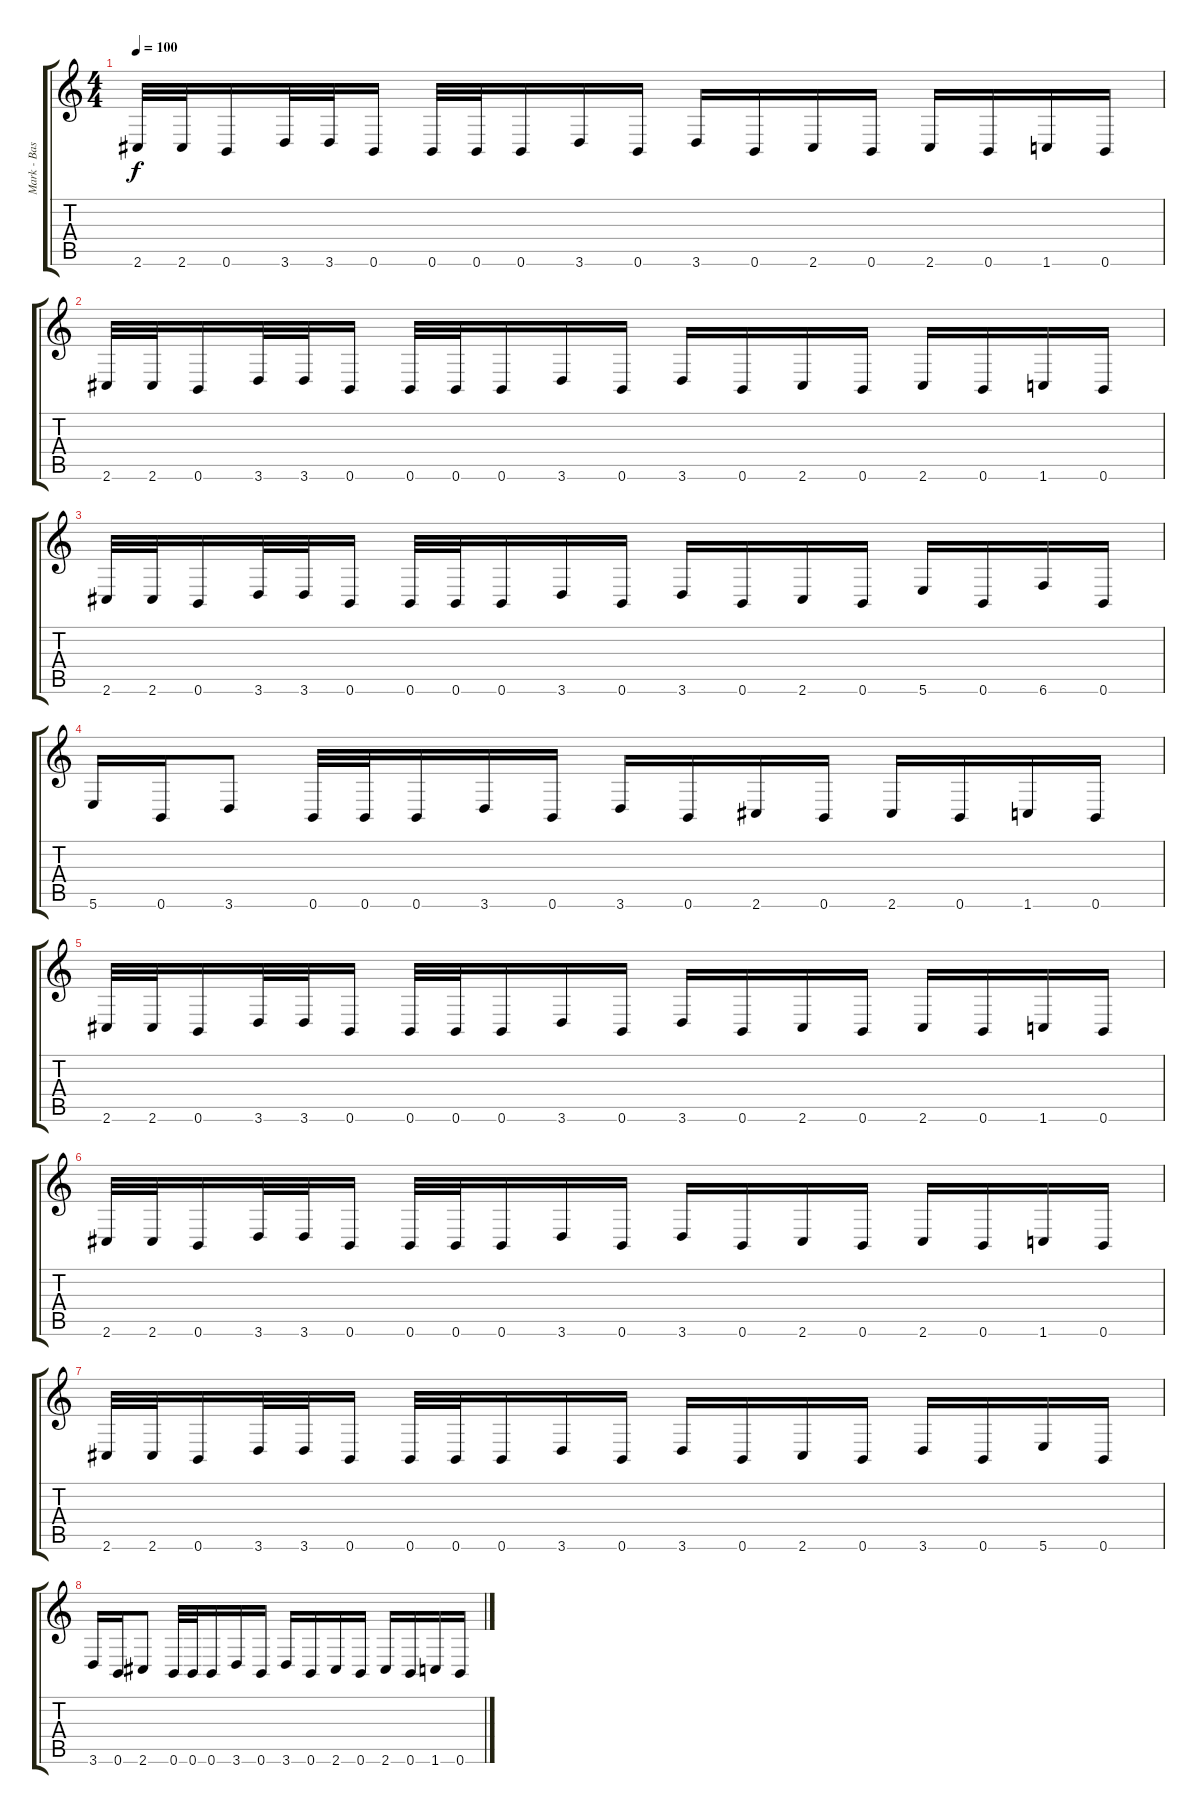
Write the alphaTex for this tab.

\track ("Mark - Bass" "Mark - Bas") {instrument electricbassfinger}
\staff {score tabs}
\tuning (B3 Gb3 D3 A2 E2 B1) {hide}
\ts (4 4)
\tempo 100
\clef g2
\ks c
2.6.32{dy f} 2.6.32 0.6.16 3.6.32 3.6.32 0.6.16 0.6.32 0.6.32 0.6.16 3.6.16 0.6.16 3.6.16 0.6.16 2.6.16 0.6.16 2.6.16 0.6.16 1.6.16 0.6.16 |
2.6.32 2.6.32 0.6.16 3.6.32 3.6.32 0.6.16 0.6.32 0.6.32 0.6.16 3.6.16 0.6.16 3.6.16 0.6.16 2.6.16 0.6.16 2.6.16 0.6.16 1.6.16 0.6.16 |
2.6.32 2.6.32 0.6.16 3.6.32 3.6.32 0.6.16 0.6.32 0.6.32 0.6.16 3.6.16 0.6.16 3.6.16 0.6.16 2.6.16 0.6.16 5.6.16 0.6.16 6.6.16 0.6.16 |
5.6.16 0.6.16 3.6.8 0.6.32 0.6.32 0.6.16 3.6.16 0.6.16 3.6.16 0.6.16 2.6.16 0.6.16 2.6.16 0.6.16 1.6.16 0.6.16 |
2.6.32 2.6.32 0.6.16 3.6.32 3.6.32 0.6.16 0.6.32 0.6.32 0.6.16 3.6.16 0.6.16 3.6.16 0.6.16 2.6.16 0.6.16 2.6.16 0.6.16 1.6.16 0.6.16 |
2.6.32 2.6.32 0.6.16 3.6.32 3.6.32 0.6.16 0.6.32 0.6.32 0.6.16 3.6.16 0.6.16 3.6.16 0.6.16 2.6.16 0.6.16 2.6.16 0.6.16 1.6.16 0.6.16 |
2.6.32 2.6.32 0.6.16 3.6.32 3.6.32 0.6.16 0.6.32 0.6.32 0.6.16 3.6.16 0.6.16 3.6.16 0.6.16 2.6.16 0.6.16 3.6.16 0.6.16 5.6.16 0.6.16 |
3.6.16 0.6.16 2.6.8 0.6.32 0.6.32 0.6.16 3.6.16 0.6.16 3.6.16 0.6.16 2.6.16 0.6.16 2.6.16 0.6.16 1.6.16 0.6.16
